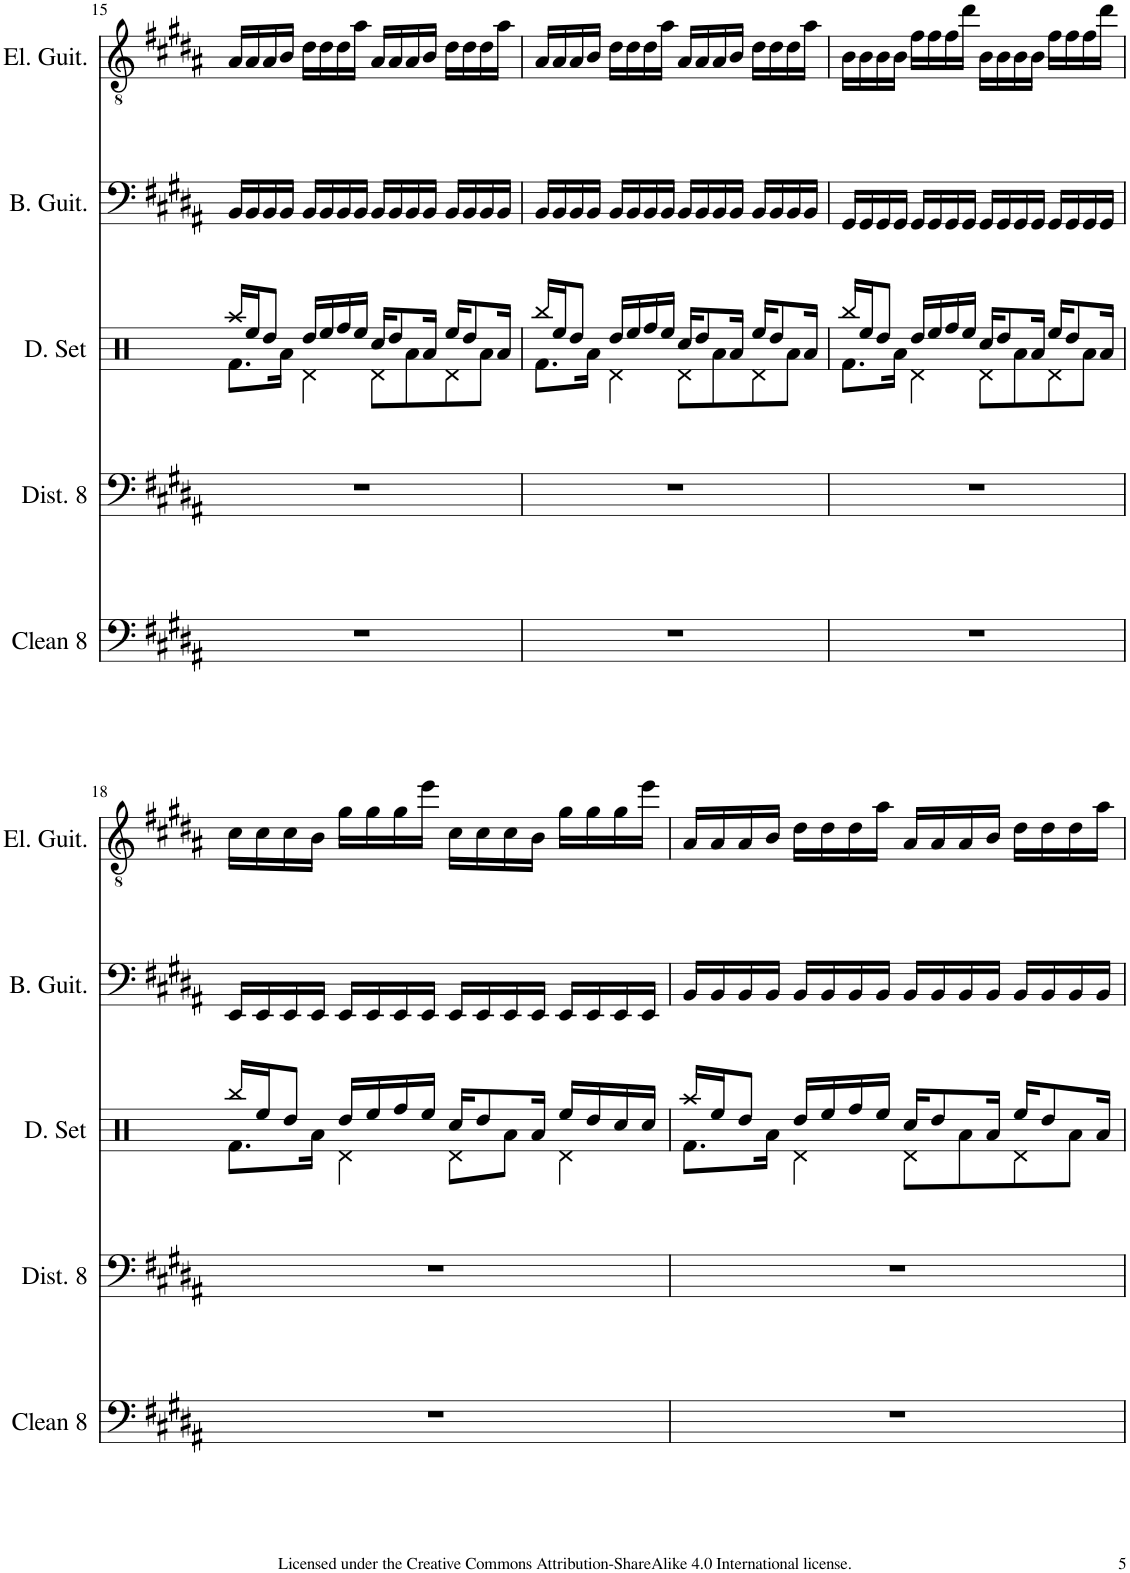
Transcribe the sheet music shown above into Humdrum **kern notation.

**kern	**kern	**kern	**kern	**kern
*part5	*part4	*part3	*part2	*part1
*staff5	*staff4	*staff3	*staff2	*staff1
*I"8-str. Electric Guitar	*I"Distorted 8-str. Guitar	*I"Drumset	*I"Bass Guitar	*I"Electric Guitar
*	*I'Dist. 8	*I'D. Set	*I'B. Guit.	*I'El. Guit.
!!LO:PB:g=z
*clefF4	*clefF4	*clefX	*clefF4	*clefGv2
*	*	*	*Trd7c12	*
*k[f#c#g#d#a#]	*k[f#c#g#d#a#]	*k[]	*k[f#c#g#d#a#]	*k[f#c#g#d#a#]
*M4/4	*M4/4	*M4/4	*M4/4	*M4/4
=15	=15	=15	=15	=15
*	*	*^	*	*
1r	1r	16Raa/LL	8.Rf\L	16BB/LL	16A#/LL
.	.	16Ree/J	.	16BB/	16A#/
.	.	8Rdd/J	.	16BB/	16A#/
.	.	.	16Ra\Jk	16BB/JJ	16B/JJ
.	.	16Rdd/LL	4Rd\	16BB/LL	16d#\LL
.	.	16Ree/	.	16BB/	16d#\
.	.	16Rff/	.	16BB/	16d#\
.	.	16Ree/JJ	.	16BB/JJ	16a#\JJ
.	.	16Rcc/KL	8Rd\L	16BB/LL	16A#/LL
.	.	8Rdd/	.	16BB/	16A#/
.	.	.	8Ra\	16BB/	16A#/
.	.	16Ra/Jk	.	16BB/JJ	16B/JJ
.	.	16Ree/KL	8Rd\	16BB/LL	16d#\LL
.	.	8Rdd/	.	16BB/	16d#\
.	.	.	8Ra\J	16BB/	16d#\
.	.	16Ra/Jk	.	16BB/JJ	16a#\JJ
=16	=16	=16	=16	=16	=16
1r	1r	16Rbb/LL	8.Rf\L	16BB/LL	16A#/LL
.	.	16Ree/J	.	16BB/	16A#/
.	.	8Rdd/J	.	16BB/	16A#/
.	.	.	16Ra\Jk	16BB/JJ	16B/JJ
.	.	16Rdd/LL	4Rd\	16BB/LL	16d#\LL
.	.	16Ree/	.	16BB/	16d#\
.	.	16Rff/	.	16BB/	16d#\
.	.	16Ree/JJ	.	16BB/JJ	16a#\JJ
.	.	16Rcc/KL	8Rd\L	16BB/LL	16A#/LL
.	.	8Rdd/	.	16BB/	16A#/
.	.	.	8Ra\	16BB/	16A#/
.	.	16Ra/Jk	.	16BB/JJ	16B/JJ
.	.	16Ree/KL	8Rd\	16BB/LL	16d#\LL
.	.	8Rdd/	.	16BB/	16d#\
.	.	.	8Ra\J	16BB/	16d#\
.	.	16Ra/Jk	.	16BB/JJ	16a#\JJ
=17	=17	=17	=17	=17	=17
1r	1r	16Rbb/LL	8.Rf\L	16GG#/LL	16B\LL
.	.	16Ree/J	.	16GG#/	16B\
.	.	8Rdd/J	.	16GG#/	16B\
.	.	.	16Ra\Jk	16GG#/JJ	16B\JJ
.	.	16Rdd/LL	4Rd\	16GG#/LL	16f#\LL
.	.	16Ree/	.	16GG#/	16f#\
.	.	16Rff/	.	16GG#/	16f#\
.	.	16Ree/JJ	.	16GG#/JJ	16dd#\JJ
.	.	16Rcc/KL	8Rd\L	16GG#/LL	16B\LL
.	.	8Rdd/	.	16GG#/	16B\
.	.	.	8Ra\	16GG#/	16B\
.	.	16Ra/Jk	.	16GG#/JJ	16B\JJ
.	.	16Ree/KL	8Rd\	16GG#/LL	16f#\LL
.	.	8Rdd/	.	16GG#/	16f#\
.	.	.	8Ra\J	16GG#/	16f#\
.	.	16Ra/Jk	.	16GG#/JJ	16dd#\JJ
!!LO:LB:g=z
=18	=18	=18	=18	=18	=18
1r	1r	16Rbb/LL	8.Rf\L	16EE/LL	16c#\LL
.	.	16Ree/J	.	16EE/	16c#\
.	.	8Rdd/J	.	16EE/	16c#\
.	.	.	16Ra\Jk	16EE/JJ	16B\JJ
.	.	16Rdd/LL	4Rd\	16EE/LL	16g#\LL
.	.	16Ree/	.	16EE/	16g#\
.	.	16Rff/	.	16EE/	16g#\
.	.	16Ree/JJ	.	16EE/JJ	16ee\JJ
.	.	16Rcc/KL	8Rd\L	16EE/LL	16c#\LL
.	.	8Rdd/	.	16EE/	16c#\
.	.	.	8Ra\J	16EE/	16c#\
.	.	16Ra/Jk	.	16EE/JJ	16B\JJ
.	.	16Ree/LL	4Rd\	16EE/LL	16g#\LL
.	.	16Rdd/	.	16EE/	16g#\
.	.	16Rcc/	.	16EE/	16g#\
.	.	16Rcc/JJ	.	16EE/JJ	16ee\JJ
=19	=19	=19	=19	=19	=19
1r	1r	16Raa/LL	8.Rf\L	16BB/LL	16A#/LL
.	.	16Ree/J	.	16BB/	16A#/
.	.	8Rdd/J	.	16BB/	16A#/
.	.	.	16Ra\Jk	16BB/JJ	16B/JJ
.	.	16Rdd/LL	4Rd\	16BB/LL	16d#\LL
.	.	16Ree/	.	16BB/	16d#\
.	.	16Rff/	.	16BB/	16d#\
.	.	16Ree/JJ	.	16BB/JJ	16a#\JJ
.	.	16Rcc/KL	8Rd\L	16BB/LL	16A#/LL
.	.	8Rdd/	.	16BB/	16A#/
.	.	.	8Ra\	16BB/	16A#/
.	.	16Ra/Jk	.	16BB/JJ	16B/JJ
.	.	16Ree/KL	8Rd\	16BB/LL	16d#\LL
.	.	8Rdd/	.	16BB/	16d#\
.	.	.	8Ra\J	16BB/	16d#\
.	.	16Ra/Jk	.	16BB/JJ	16a#\JJ
*	*	*v	*v	*	*
=	=	=	=	=
*-	*-	*-	*-	*-
